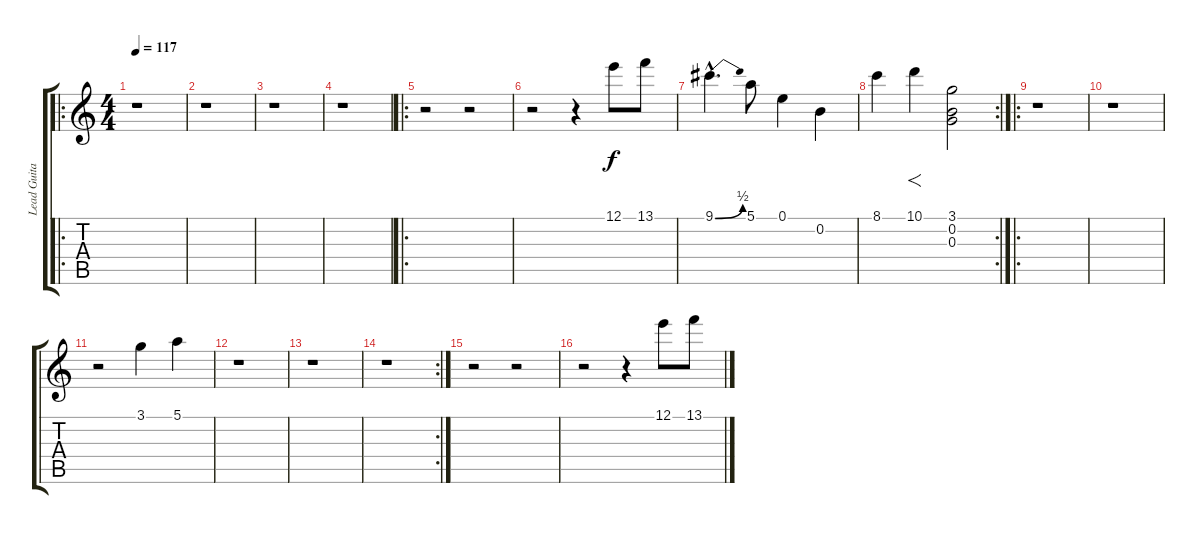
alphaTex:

\track ("Lead Guitar" "Lead Guita") {instrument overdrivenguitar}
\staff {score tabs}
\tuning (E4 B3 G3 D3 A2 E2) {hide}
\ro
\ts (4 4)
\tempo 117
\clef g2
\ks c
r.1{dy f instrument overdrivenguitar} |
r.1 |
r.1 |
r.1 |
\ro
r.2 r.2 |
r.2 r.4 12.1.8 13.1.8 |
9.1{be (bend 0 0 60 2) hac}.4{d} 5.1.8 0.1.4 0.2.4 |
\rc 2
8.1.4 10.1.4{f} (3.1 0.2 0.3).2 |
\ro
r.1 |
r.1 |
r.2 3.1.4 5.1.4 |
r.1 |
r.1 |
\rc 2
r.1 |
r.2 r.2 |
r.2 r.4 12.1.8 13.1.8
